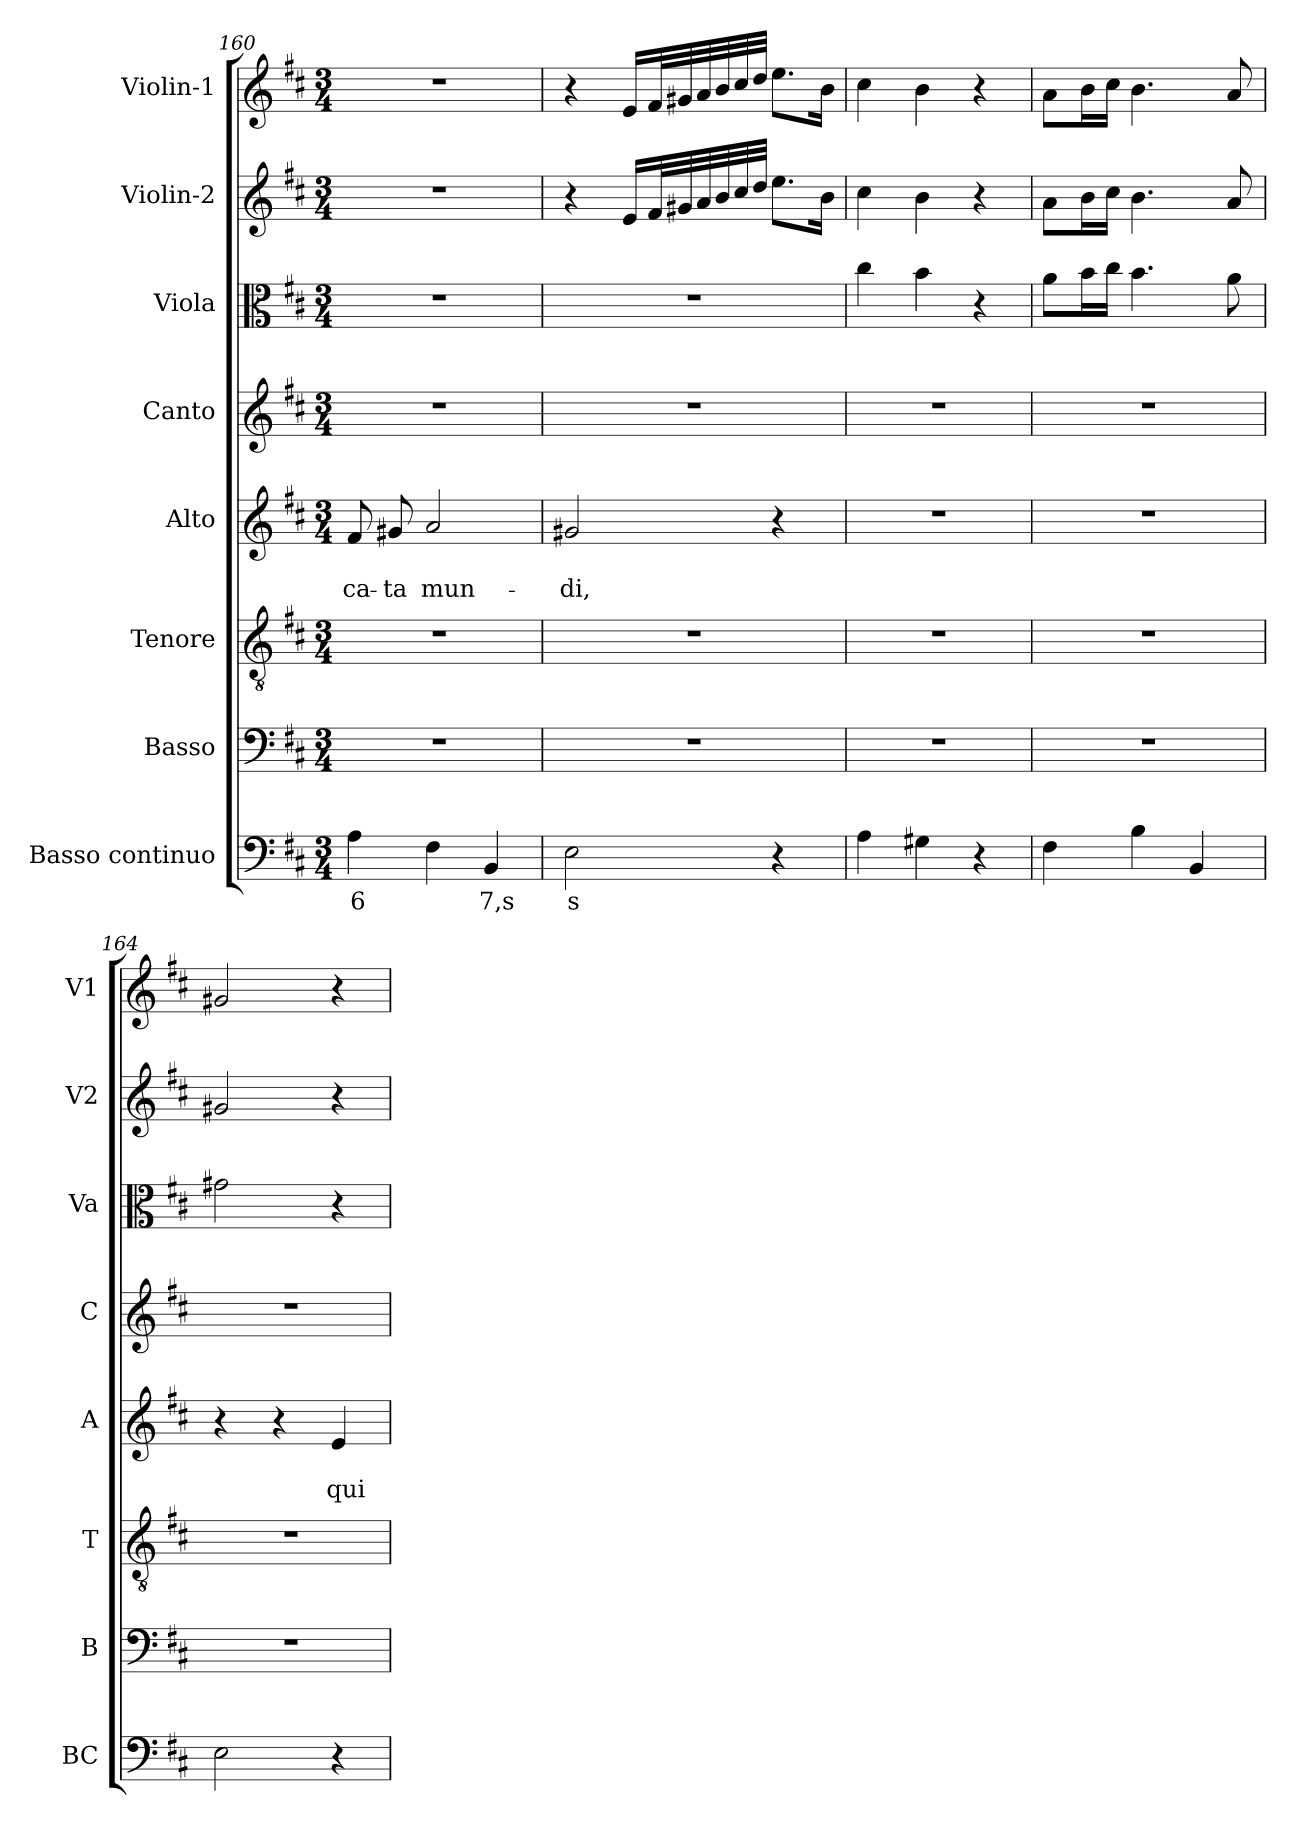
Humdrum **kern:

**kern	**text	**kern	**kern	**kern	**text	**text	**kern	**kern	**kern	**kern
*part8	*part8	*part7	*part6	*part5	*part5	*part5	*part4	*part3	*part2	*part1
*staff8	*staff8	*staff7	*staff6	*staff5	*staff5	*staff5	*staff4	*staff3	*staff2	*staff1
*I"Basso continuo	*	*I"Basso	*I"Tenore	*I"Alto	*	*	*I"Canto	*I"Viola	*I"Violin-2	*I"Violin-1
*I'BC	*	*I'B	*I'T	*I'A	*	*	*I'C	*I'Va	*I'V2	*I'V1
*clefF4	*	*clefF4	*clefGv2	*clefG2	*	*	*clefG2	*clefC3	*clefG2	*clefG2
*k[f#c#]	*	*k[f#c#]	*k[f#c#]	*k[f#c#]	*	*	*k[f#c#]	*k[f#c#]	*k[f#c#]	*k[f#c#]
*D:	*	*D:	*D:	*D:	*	*	*D:	*D:	*D:	*D:
*M3/4	*	*M3/4	*M3/4	*M3/4	*	*	*M3/4	*M3/4	*M3/4	*M3/4
=160	=160	=160	=160	=160	=160	=160	=160	=160	=160	=160
!	!LO:LY:b	!	!	!	!	!LO:LY:b	!	!	!	!
4A\	6	2.r	2.r	8f#/	.	-ca-	2.r	2.r	2.r	2.r
!	!	!	!	!	!	!LO:LY:b	!	!	!	!
.	.	.	.	8g#X/	.	-ta	.	.	.	.
!	!	!	!	!	!	!LO:LY:b	!	!	!	!
4F#\	.	.	.	2a/	.	mun-	.	.	.	.
!	!LO:LY:b	!	!	!	!	!	!	!	!	!
4BB/	7,s	.	.	.	.	.	.	.	.	.
=161	=161	=161	=161	=161	=161	=161	=161	=161	=161	=161
!	!LO:LY:b	!	!	!	!	!LO:LY:b	!	!	!	!
2E\	s	2.r	2.r	2g#X/	.	-di,	2.r	2.r	4r	4r
.	.	.	.	.	.	.	.	.	16e/LL	16e/LL
.	.	.	.	.	.	.	.	.	32f#/L	32f#/L
.	.	.	.	.	.	.	.	.	32g#X/	32g#X/
.	.	.	.	.	.	.	.	.	32a/	32a/
.	.	.	.	.	.	.	.	.	32b/	32b/
.	.	.	.	.	.	.	.	.	32cc#/	32cc#/
.	.	.	.	.	.	.	.	.	32dd/JJJ	32dd/JJJ
4r	.	.	.	4r	.	.	.	.	8.ee\L	8.ee\L
.	.	.	.	.	.	.	.	.	16b\Jk	16b\Jk
=162	=162	=162	=162	=162	=162	=162	=162	=162	=162	=162
4A\	.	2.r	2.r	2.r	.	.	2.r	4cc#\	4cc#\	4cc#\
4G#X\	.	.	.	.	.	.	.	4b\	4b\	4b\
4r	.	.	.	.	.	.	.	4r	4r	4r
=163	=163	=163	=163	=163	=163	=163	=163	=163	=163	=163
4F#\	.	2.r	2.r	2.r	.	.	2.r	8a\L	8a\L	8a\L
.	.	.	.	.	.	.	.	16b\L	16b\L	16b\L
.	.	.	.	.	.	.	.	16cc#\JJ	16cc#\JJ	16cc#\JJ
4B\	.	.	.	.	.	.	.	4.b\	4.b\	4.b\
4BB/	.	.	.	.	.	.	.	.	.	.
.	.	.	.	.	.	.	.	8a\	8a/	8a/
=164	=164	=164	=164	=164	=164	=164	=164	=164	=164	=164
2E\	.	2.r	2.r	4r	.	.	2.r	2g#X\	2g#X/	2g#X/
.	.	.	.	4r	.	.	.	.	.	.
!	!	!	!	!	!	!LO:LY:b	!	!	!	!
4r	.	.	.	4e/	.	qui	.	4r	4r	4r
=	=	=	=	=	=	=	=	=	=	=
*-	*-	*-	*-	*-	*-	*-	*-	*-	*-	*-
